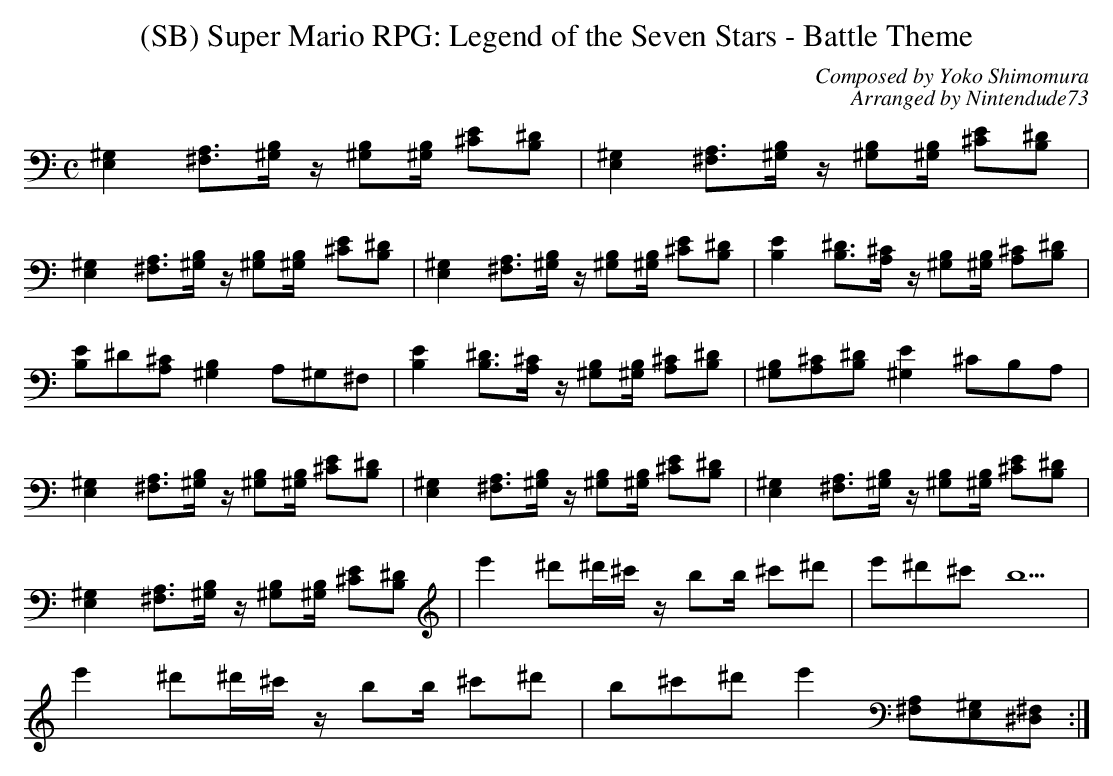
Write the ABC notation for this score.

X:1
T:(SB) Super Mario RPG: Legend of the Seven Stars - Battle Theme
C:Composed by Yoko Shimomura
C:Arranged by Nintendude73
M:C
L:1/8
K:C
[E,2^G,2]              [^F,A,]>[^G,B,] z/2 [^G,B,][^G,/2B,/2] [^CE][B,^D] | [E,2^G,2]  [^F,A,]>[^G,B,]        z/2 [^G,B,][^G,/2B,/2] [^CE][B,^D]   |
[E,2^G,2]              [^F,A,]>[^G,B,] z/2 [^G,B,][^G,2/B,/2] [^CE][B,^D] | [E,2^G,2]  [^F,A,]>[^G,B,]        z/2 [^G,B,][^G,/2B,/2] [^CE][B,^D]   | [B,2E2]                     [B,^D]>[A,^C] z/2 [^G,B,][^G,/2B,/2] [A,^C][B,^D]  |
[B,E]^D[A,^C][^G,2B,2] A,^G,^F,                                           | [B,2E2]    [B,^D]>[A,^C]          z/2 [^G,B,][^G,/2B,/2] [A,^C][B,^D]  | [^G,B,][A,^C][B,^D][^G,2E2] ^CB,A,                                             |
[E,2^G,2]              [^F,A,]>[^G,B,] z/2 [^G,B,][^G,/2B,/2] [^CE][B,^D] | [E,2^G,2]  [^F,A,]>[^G,B,]        z/2 [^G,B,][^G,/2B,/2] [^CE][B,^D]   | [E,2^G,2]                   [^F,A,]>[^G,B,] z/2 [^G,B,][^G,/2B,/2] [^CE][B,^D] |
[E,2^G,2]              [^F,A,]>[^G,B,] z/2 [^G,B,][^G,/2B,/2] [^CE][B,^D] | e'2        ^d'^d'/2^c'/2          z/2 bb/2 ^c'^d'                      | e'^d'^c'b5                                                                     |
e'2                    ^d'^d'/2^c'/2   z/2 bb/2 ^c'^d'                    | b^c'^d'e'2 [^F,A,][E,^G,][^D,^F,]                                     :|
